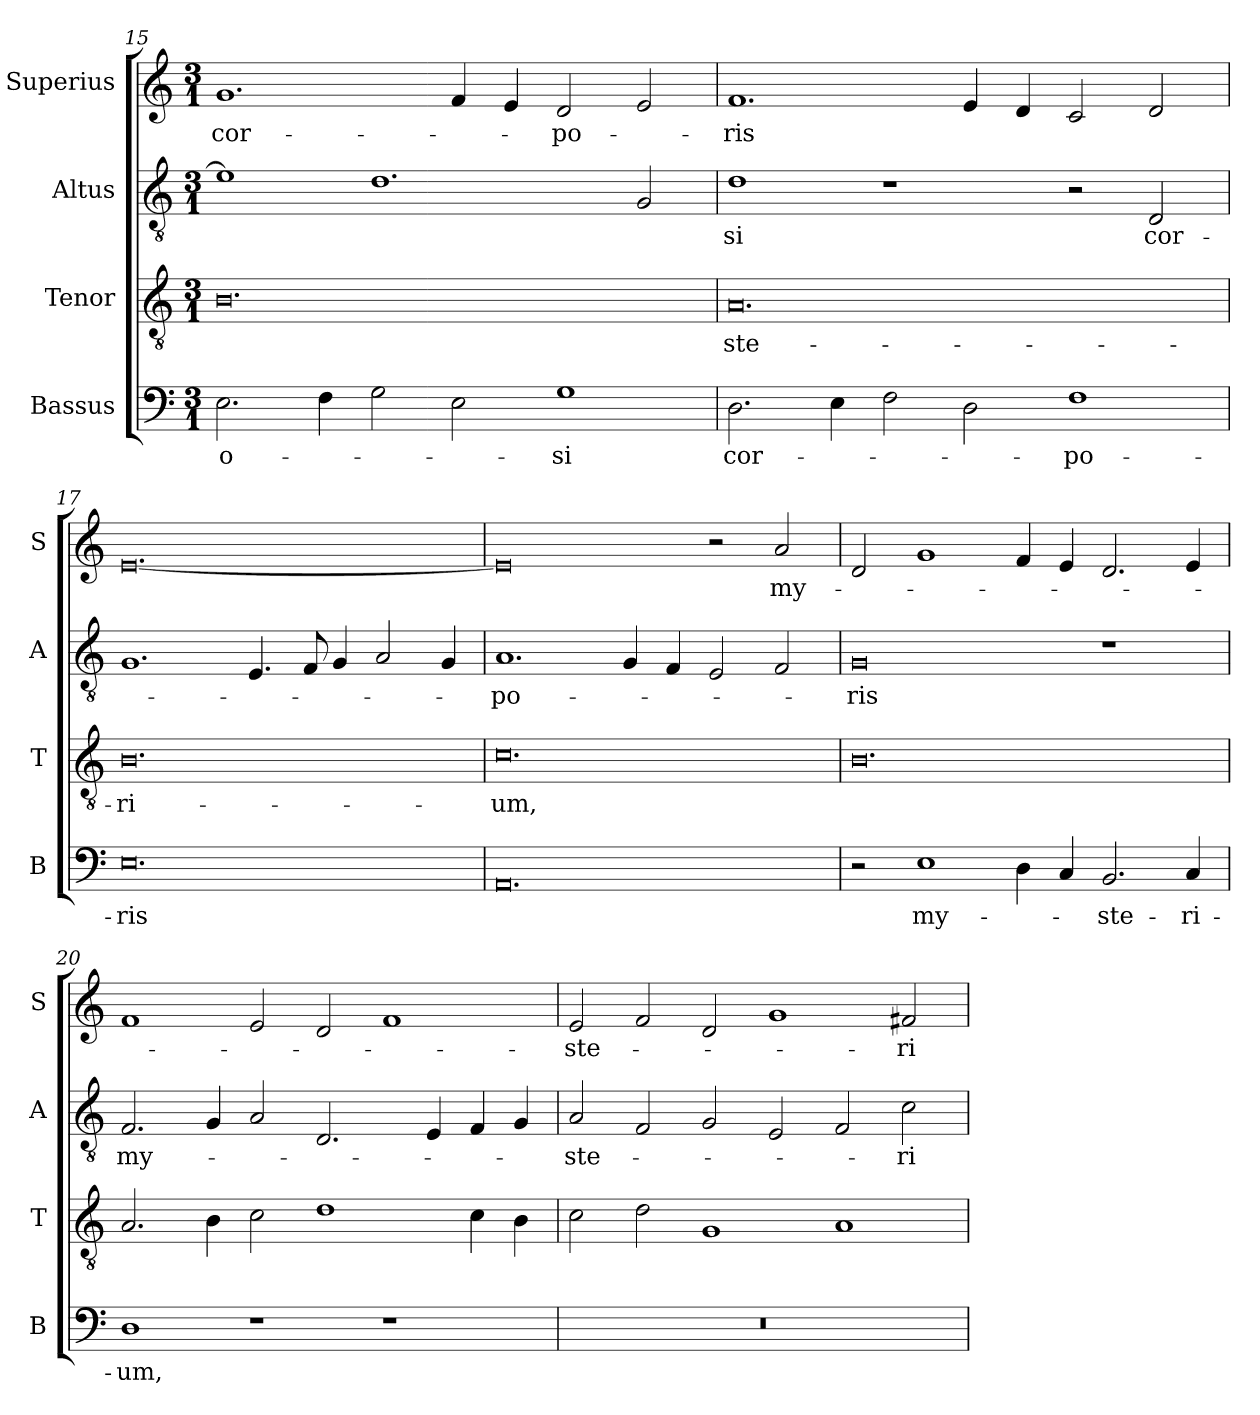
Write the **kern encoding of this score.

**kern	**text	**kern	**text	**kern	**text	**kern	**text
*part4	*part4	*part3	*part3	*part2	*part2	*part1	*part1
*staff4	*staff4	*staff3	*staff3	*staff2	*staff2	*staff1	*staff1
*I"Bassus	*	*I"Tenor	*	*I"Altus	*	*I"Superius	*
*I'B	*	*I'T	*	*I'A	*	*I'S	*
*clefF4	*	*clefGv2	*	*clefGv2	*	*clefG2	*
*k[]	*	*k[]	*	*k[]	*	*k[]	*
*M3/1	*	*M3/1	*	*M3/1	*	*M3/1	*
=15	=15	=15	=15	=15	=15	=15	=15
2.E	-o-	0.B	.	1e]	.	1.g	cor-
4F	.	.	.	.	.	.	.
2G	.	.	.	1.d	.	.	.
2E	.	.	.	.	.	4f	.
.	.	.	.	.	.	4e	.
1G	-si	.	.	.	.	2d	-po-
.	.	.	.	2G	.	2e	.
=16	=16	=16	=16	=16	=16	=16	=16
2.D	cor-	0.A	-ste-	1d	-si	1.f	-ris
4E	.	.	.	.	.	.	.
2F	.	.	.	1r	.	.	.
2D	.	.	.	.	.	4e	.
.	.	.	.	.	.	4d	.
1F	-po-	.	.	2r	.	2c	.
.	.	.	.	2D	cor-	2d	.
=17	=17	=17	=17	=17	=17	=17	=17
0.E	-ris	0.B	-ri-	1.G	.	[0.e	.
.	.	.	.	4.E	.	.	.
.	.	.	.	8F	.	.	.
.	.	.	.	4G	.	.	.
.	.	.	.	2A	.	.	.
.	.	.	.	4G	.	.	.
=18	=18	=18	=18	=18	=18	=18	=18
0.AA	.	0.c	-um,	1.A	-po-	0e]	.
.	.	.	.	4G	.	.	.
.	.	.	.	4F	.	.	.
.	.	.	.	2E	.	2r	.
.	.	.	.	2F	.	2a	my-
=19	=19	=19	=19	=19	=19	=19	=19
2r	.	0.B	.	0G	-ris	2d	.
1E	my-	.	.	.	.	1g	.
4D	.	.	.	.	.	4f	.
4C	.	.	.	.	.	4e	.
2.BB	-ste-	.	.	1r	.	2.d	.
4C	-ri-	.	.	.	.	4e	.
=20	=20	=20	=20	=20	=20	=20	=20
1D	-um,	2.A	.	2.F	my-	1f	.
.	.	4B	.	4G	.	.	.
1r	.	2c	.	2A	.	2e	.
.	.	1d	.	2.D	.	2d	.
1r	.	.	.	.	.	1f	.
.	.	.	.	4E	.	.	.
.	.	4c	.	4F	.	.	.
.	.	4B	.	4G	.	.	.
=21	=21	=21	=21	=21	=21	=21	=21
1%3r	.	2c	.	2A	-ste-	2e	-ste-
.	.	2d	.	2F	.	2f	.
.	.	1G	.	2G	.	2d	.
.	.	.	.	2E	.	1g	.
.	.	1A	.	2F	.	.	.
.	.	.	.	2c	-ri-	2f#X	-ri-
=	=	=	=	=	=	=	=
*-	*-	*-	*-	*-	*-	*-	*-
